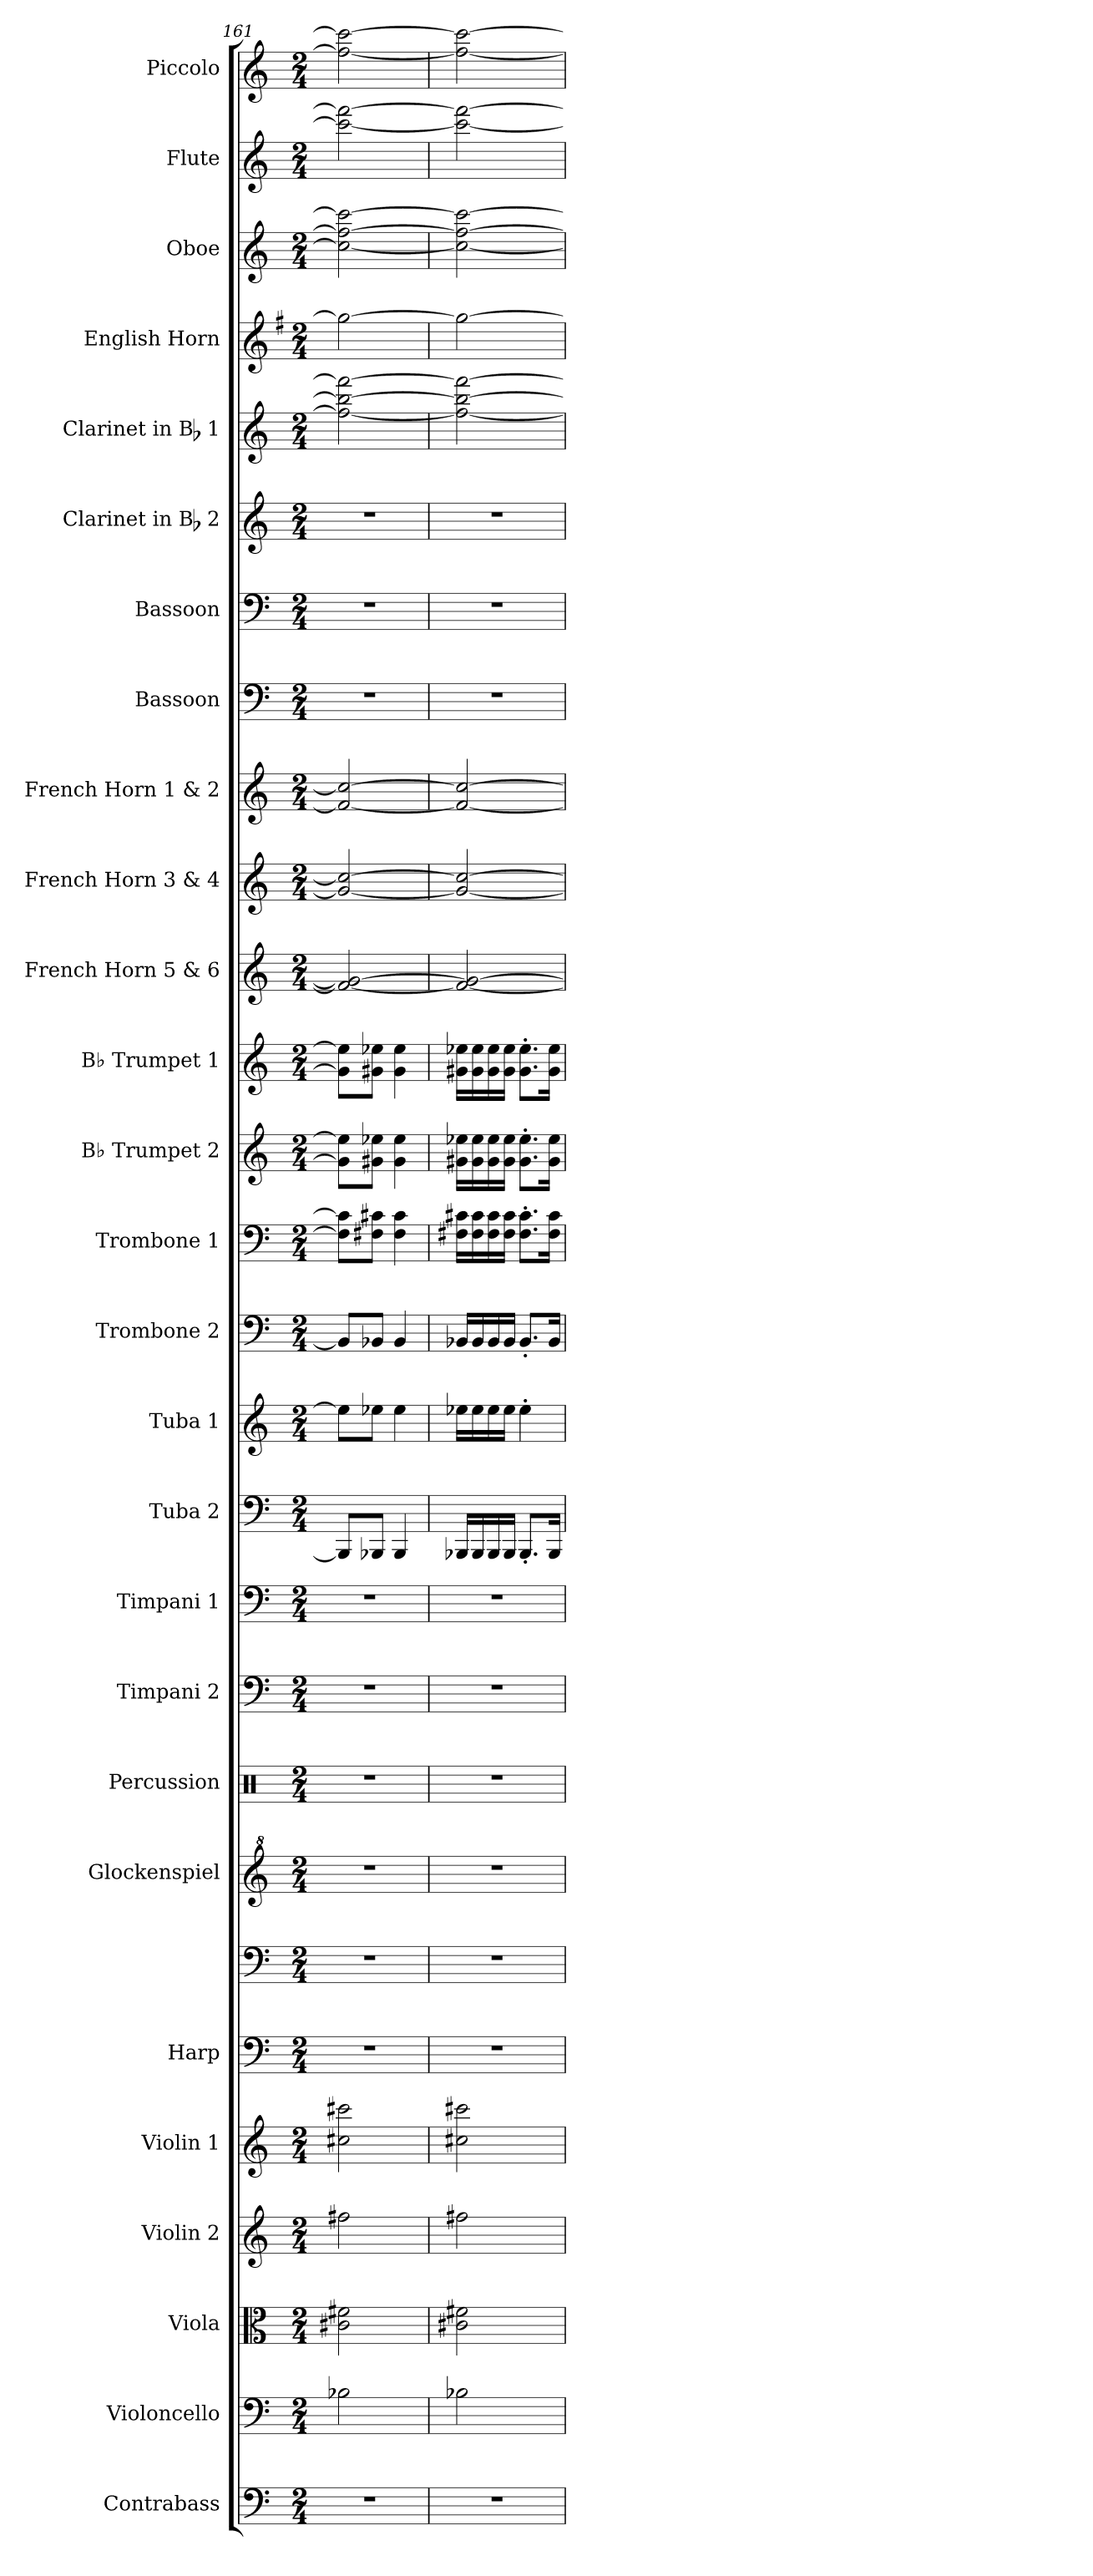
**kern	**kern	**kern	**kern	**kern	**kern	**kern	**kern	**kern	**kern	**kern	**kern	**kern	**kern	**kern	**kern	**kern	**kern	**kern	**kern	**kern	**kern	**kern	**kern	**kern	**kern	**kern	**kern
*part27	*part26	*part25	*part24	*part23	*part22	*part22	*part21	*part20	*part19	*part18	*part17	*part16	*part15	*part14	*part13	*part12	*part11	*part10	*part9	*part8	*part7	*part6	*part5	*part4	*part3	*part2	*part1
*staff28	*staff27	*staff26	*staff25	*staff24	*staff23	*staff22	*staff21	*staff20	*staff19	*staff18	*staff17	*staff16	*staff15	*staff14	*staff13	*staff12	*staff11	*staff10	*staff9	*staff8	*staff7	*staff6	*staff5	*staff4	*staff3	*staff2	*staff1
*I"Contrabass	*I"Violoncello	*I"Viola	*I"Violin 2	*I"Violin 1	*I"Harp	*	*I"Glockenspiel	*I"Percussion	*I"Timpani 2	*I"Timpani 1	*I"Tuba 2	*I"Tuba 1	*I"Trombone 2	*I"Trombone 1	*I"B♭ Trumpet 2	*I"B♭ Trumpet 1	*I"French Horn 5 &amp; 6	*I"French Horn 3 &amp; 4	*I"French Horn 1 &amp; 2	*I"Bassoon	*I"Bassoon	*I"Clarinet in Bb 2	*I"Clarinet in Bb 1	*I"English Horn	*I"Oboe	*I"Flute	*I"Piccolo
*I'Cbs.	*I'Vlc.	*I'Vla.	*I'Vln. 2	*I'Vln. 1	*I'Hrp.	*	*I'Glk.	*I'Perc.	*I'Timp. 2	*I'Timp. 1	*I'Tba. 2	*I'Tba. 1	*I'Tbn. 2	*I'Tbn. 1	*I'B♭ Tpt. 2	*I'B♭ Tpt. 1	*I'F Hn. 5 &amp; 6	*I'F Hn. 3 &amp; 4	*I'F Hn. 1 &amp; 2	*I'Bsn.	*I'Bsn.	*	*	*I'Eng Hn.	*I'Ob.	*I'Fl.	*I'Pic.
!!LO:PB:g=z
*clefF4	*clefF4	*clefC3	*clefG2	*clefG2	*clefF4	*clefF4	*clefG^2	*clefX	*clefF4	*clefF4	*clefF4	*clefG2	*clefF4	*clefF4	*clefG2	*clefG2	*clefG2	*clefG2	*clefG2	*clefF4	*clefF4	*clefG2	*clefG2	*clefG2	*clefG2	*clefG2	*clefG2
*	*	*	*	*	*	*	*	*	*	*	*	*	*	*	*ITrd1c2	*ITrd1c2	*ITrd4c7	*ITrd4c7	*ITrd4c7	*	*	*ITrd-5c-8	*ITrd-5c-8	*ITrd4c7	*	*	*
*k[]	*k[]	*k[]	*k[]	*k[]	*k[]	*k[]	*k[]	*k[]	*k[]	*k[]	*k[]	*k[]	*k[]	*k[]	*k[b-e-]	*k[b-e-]	*k[b-]	*k[b-]	*k[b-]	*k[]	*k[]	*k[b-e-a-d-]	*k[b-e-a-d-]	*k[]	*k[]	*k[]	*k[]
*M2/4	*M2/4	*M2/4	*M2/4	*M2/4	*M2/4	*M2/4	*M2/4	*M2/4	*M2/4	*M2/4	*M2/4	*M2/4	*M2/4	*M2/4	*M2/4	*M2/4	*M2/4	*M2/4	*M2/4	*M2/4	*M2/4	*M2/4	*M2/4	*M2/4	*M2/4	*M2/4	*M2/4
=161	=161	=161	=161	=161	=161	=161	=161	=161	=161	=161	=161	=161	=161	=161	=161	=161	=161	=161	=161	=161	=161	=161	=161	=161	=161	=161	=161
2r	2B-X\	2c#X\ 2f#X\	2ff#X\	2cc#X\ 2ccc#X\	2r	2r	2r	2r	2r	2r	8BBB-/L]	8ee-\L]	8BB-/L]	8F#\] 8c#\]L	8f#\] 8dd-\]L	8f#\] 8dd-\]L	2B-/_ 2c#/_	2c#/_ 2f#/_	2B-/_ 2f#/_	2r	2r	2r	2ddd-\_ 2ggg-\_ 2dddd-\_	2cc#\_	2cc#\_ 2ff#\_ 2ccc#\_	2ccc#\_ 2fff#\_	2ff#\_ 2ccc#\_
.	.	.	.	.	.	.	.	.	.	.	8BBB-X/J	8ee-X\J	8BB-X/J	8F#X\ 8c#X\J	8f#X\ 8dd-X\J	8f#X\ 8dd-X\J	.	.	.	.	.	.	.	.	.	.	.
.	.	.	.	.	.	.	.	.	.	.	4BBB-/	4ee-\	4BB-/	4F#\ 4c#\	4f#\ 4dd-\	4f#\ 4dd-\	.	.	.	.	.	.	.	.	.	.	.
=162	=162	=162	=162	=162	=162	=162	=162	=162	=162	=162	=162	=162	=162	=162	=162	=162	=162	=162	=162	=162	=162	=162	=162	=162	=162	=162	=162
2r	2B-X\	2c#X\ 2f#X\	2ff#X\	2cc#X\ 2ccc#X\	2r	2r	2r	2r	2r	2r	16BBB-X/LL	16ee-X\LL	16BB-X/LL	16F#X\ 16c#X\LL	16f#X\ 16dd-X\LL	16f#X\ 16dd-X\LL	2B-/_ 2c#/_	2c#/_ 2f#/_	2B-/_ 2f#/_	2r	2r	2r	2ddd-\_ 2ggg-\_ 2dddd-\_	2cc#\_	2cc#\_ 2ff#\_ 2ccc#\_	2ccc#\_ 2fff#\_	2ff#\_ 2ccc#\_
.	.	.	.	.	.	.	.	.	.	.	16BBB-/	16ee-\	16BB-/	16F#\ 16c#\	16f#\ 16dd-\	16f#\ 16dd-\	.	.	.	.	.	.	.	.	.	.	.
.	.	.	.	.	.	.	.	.	.	.	16BBB-/	16ee-\	16BB-/	16F#\ 16c#\	16f#\ 16dd-\	16f#\ 16dd-\	.	.	.	.	.	.	.	.	.	.	.
.	.	.	.	.	.	.	.	.	.	.	16BBB-/JJ	16ee-\JJ	16BB-/JJ	16F#\ 16c#\JJ	16f#\ 16dd-\JJ	16f#\ 16dd-\JJ	.	.	.	.	.	.	.	.	.	.	.
.	.	.	.	.	.	.	.	.	.	.	8.BBB-'/L	4ee-'\	8.BB-'/L	8.F#\' 8.c#\'L	8.f#\' 8.dd-\'L	8.f#\' 8.dd-\'L	.	.	.	.	.	.	.	.	.	.	.
.	.	.	.	.	.	.	.	.	.	.	16BBB-/Jk	.	16BB-/Jk	16F#\ 16c#\Jk	16f#\ 16dd-\Jk	16f#\ 16dd-\Jk	.	.	.	.	.	.	.	.	.	.	.
=	=	=	=	=	=	=	=	=	=	=	=	=	=	=	=	=	=	=	=	=	=	=	=	=	=	=	=
*-	*-	*-	*-	*-	*-	*-	*-	*-	*-	*-	*-	*-	*-	*-	*-	*-	*-	*-	*-	*-	*-	*-	*-	*-	*-	*-	*-
